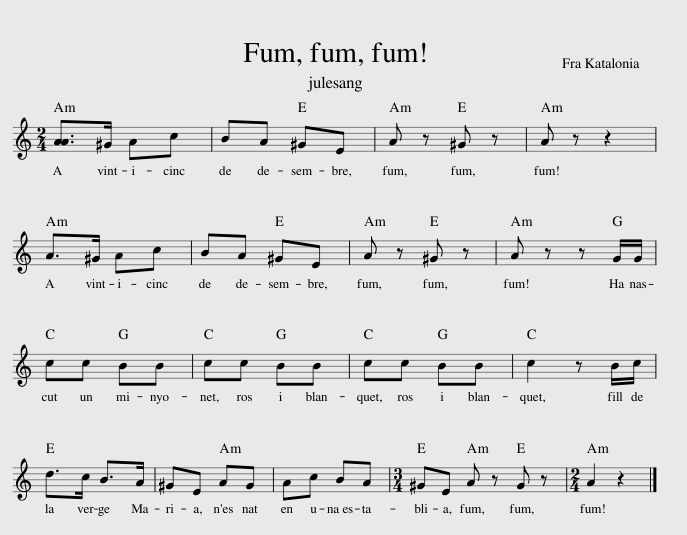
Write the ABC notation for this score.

X:1
L:1/8
M:2/4
I:linebreak $
K:C
V:1 treble
V:1
 [AA]>^G Ac | BA ^GE | A z ^G z | A z z2 |$ A>^G Ac | %5
 BA ^GE | A z ^G z | A z z G/G/ |$ cc BB | cc BB | %10
 cc BB | c2 z B/c/ |$ d>c B>A | ^GE AG | Ac BA | %15
[M:3/4] ^GE A z G z |[M:2/4] A2 z2 |] %17
